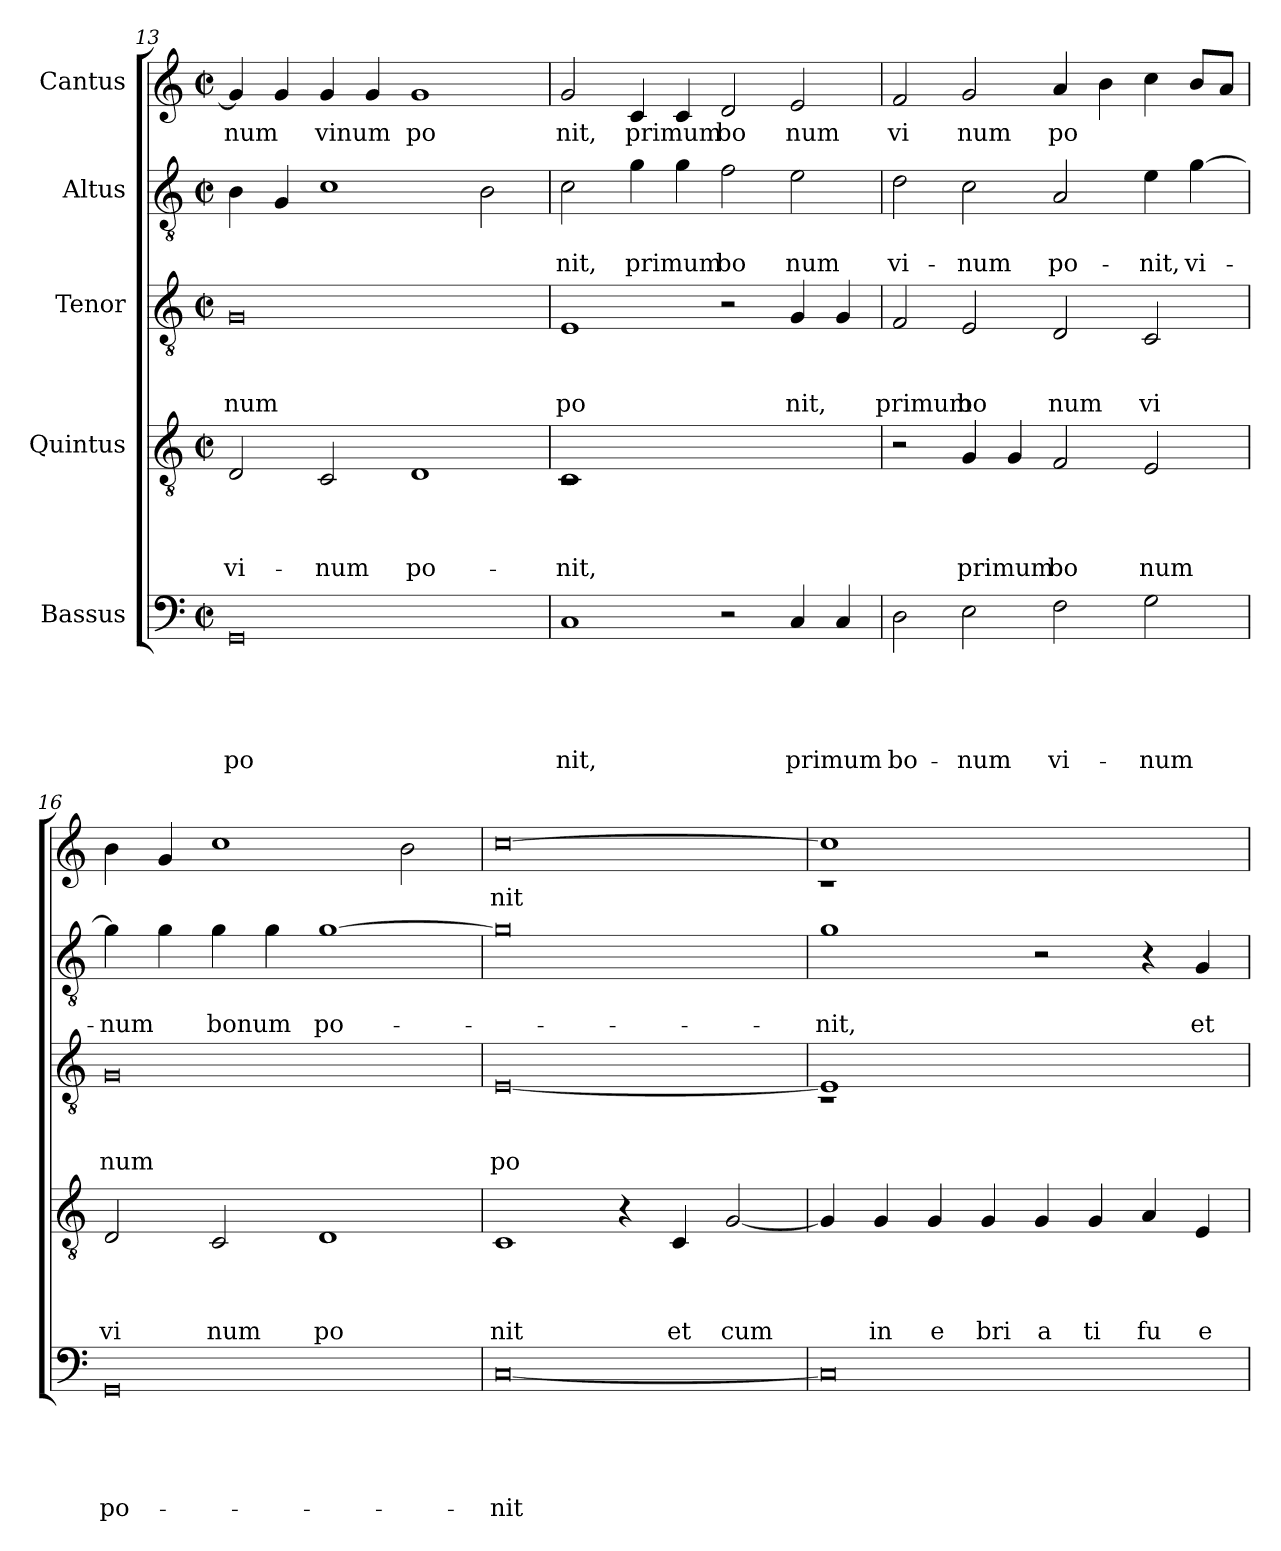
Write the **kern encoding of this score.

**kern	**text	**text	**text	**text	**text	**kern	**text	**text	**text	**text	**kern	**text	**text	**text	**kern	**text	**text	**kern	**text
*part5	*part5	*part5	*part5	*part5	*part5	*part4	*part4	*part4	*part4	*part4	*part3	*part3	*part3	*part3	*part2	*part2	*part2	*part1	*part1
*staff5	*staff5	*staff5	*staff5	*staff5	*staff5	*staff4	*staff4	*staff4	*staff4	*staff4	*staff3	*staff3	*staff3	*staff3	*staff2	*staff2	*staff2	*staff1	*staff1
*I"Bassus	*	*	*	*	*	*I"Quintus	*	*	*	*	*I"Tenor	*	*	*	*I"Altus	*	*	*I"Cantus	*
*clefF4	*	*	*	*	*	*clefGv2	*	*	*	*	*clefGv2	*	*	*	*clefGv2	*	*	*clefG2	*
*k[]	*	*	*	*	*	*k[]	*	*	*	*	*k[]	*	*	*	*k[]	*	*	*k[]	*
*C:	*	*	*	*	*	*C:	*	*	*	*	*C:	*	*	*	*C:	*	*	*C:	*
*M2/2	*	*	*	*	*	*M2/2	*	*	*	*	*M2/2	*	*	*	*M2/2	*	*	*M2/2	*
*met(c|)	*	*	*	*	*	*met(c|)	*	*	*	*	*met(c|)	*	*	*	*met(c|)	*	*	*met(c|)	*
=13	=13	=13	=13	=13	=13	=13	=13	=13	=13	=13	=13	=13	=13	=13	=13	=13	=13	=13	=13
!	!	!	!	!	!LO:LY:b	!	!	!	!	!LO:LY:b	!	!	!	!LO:LY:b	!	!	!	!	!LO:LY:b
0GG	.	.	.	.	po	2D/	.	.	.	vi-	0G	.	.	num	4B\	.	.	4g/]	num
.	.	.	.	.	.	.	.	.	.	.	.	.	.	.	4G/	.	.	4g/	.
!	!	!	!	!	!	!	!	!	!	!LO:LY:b	!	!	!	!	!	!	!	!	!LO:LY:b
.	.	.	.	.	.	2C/	.	.	.	-num	.	.	.	.	1c	.	.	4g/	vinum
.	.	.	.	.	.	.	.	.	.	.	.	.	.	.	.	.	.	4g/	.
!	!	!	!	!	!	!	!	!	!	!LO:LY:b	!	!	!	!	!	!	!	!	!LO:LY:b
.	.	.	.	.	.	1D	.	.	.	po-	.	.	.	.	.	.	.	1g	po
.	.	.	.	.	.	.	.	.	.	.	.	.	.	.	2B\	.	.	.	.
=14	=14	=14	=14	=14	=14	=14	=14	=14	=14	=14	=14	=14	=14	=14	=14	=14	=14	=14	=14
*	*	*	*	*	*	*^	*	*	*	*	*	*	*	*	*	*	*	*	*
!	!	!	!	!	!LO:LY:b	!	!LO:N:vis=1	!	!	!	!LO:LY:b	!	!	!	!LO:LY:b	!	!	!LO:LY:b	!	!LO:LY:b
1C	.	.	.	.	nit,	1C	0rC	.	.	.	-nit,	1E	.	.	po	2c\	.	nit,	2g/	nit,
!	!	!	!	!	!	!	!	!	!	!	!	!	!	!	!	!	!	!LO:LY:b	!	!LO:LY:b
.	.	.	.	.	.	.	.	.	.	.	.	.	.	.	.	4g\	.	primum	4c/	primum
.	.	.	.	.	.	.	.	.	.	.	.	.	.	.	.	4g\	.	.	4c/	.
!	!	!	!	!	!	!	!	!	!	!	!	!	!	!	!	!	!	!LO:LY:b	!	!LO:LY:b
2r	.	.	.	.	.	1ryy	.	.	.	.	.	2r	.	.	.	2f\	.	bo	2d/	bo
!	!	!	!	!	!LO:LY:b	!	!	!	!	!	!	!	!	!	!LO:LY:b	!	!	!LO:LY:b	!	!LO:LY:b
4C/	.	.	.	.	primum	.	.	.	.	.	.	4G/	.	.	nit,	2e\	.	num	2e/	num
4C/	.	.	.	.	.	.	.	.	.	.	.	4G/	.	.	.	.	.	.	.	.
*	*	*	*	*	*	*v	*v	*	*	*	*	*	*	*	*	*	*	*	*	*
!!LO:PB:g=z
=15	=15	=15	=15	=15	=15	=15	=15	=15	=15	=15	=15	=15	=15	=15	=15	=15	=15	=15	=15
!	!	!	!	!	!LO:LY:b	!	!	!	!	!	!	!	!	!LO:LY:b	!	!	!LO:LY:b	!	!LO:LY:b
2D\	.	.	.	.	bo-	2r	.	.	.	.	2F/	.	.	primum	2d\	.	vi-	2f/	vi
!	!	!	!	!	!LO:LY:b	!	!	!	!	!LO:LY:b	!	!	!	!LO:LY:b	!	!	!LO:LY:b	!	!LO:LY:b
2E\	.	.	.	.	-num	4G/	.	.	.	primum	2E/	.	.	bo	2c\	.	-num	2g/	num
.	.	.	.	.	.	4G/	.	.	.	.	.	.	.	.	.	.	.	.	.
!	!	!	!	!	!LO:LY:b	!	!	!	!	!LO:LY:b	!	!	!	!LO:LY:b	!	!	!LO:LY:b	!	!LO:LY:b
2F\	.	.	.	.	vi-	2F/	.	.	.	bo	2D/	.	.	num	2A/	.	po-	4a/	po
.	.	.	.	.	.	.	.	.	.	.	.	.	.	.	.	.	.	4b\	.
!	!	!	!	!	!LO:LY:b	!	!	!	!	!LO:LY:b	!	!	!	!LO:LY:b	!	!	!LO:LY:b	!	!
2G\	.	.	.	.	-num	2E/	.	.	.	num	2C/	.	.	vi	4e\	.	-nit,	4cc\	.
!	!	!	!	!	!	!	!	!	!	!	!	!	!	!	!	!	!LO:LY:b	!	!
.	.	.	.	.	.	.	.	.	.	.	.	.	.	.	[>4g\	.	vi-	8b/L	.
.	.	.	.	.	.	.	.	.	.	.	.	.	.	.	.	.	.	8a/J	.
=16	=16	=16	=16	=16	=16	=16	=16	=16	=16	=16	=16	=16	=16	=16	=16	=16	=16	=16	=16
!	!	!	!	!	!LO:LY:b	!	!	!	!	!LO:LY:b	!	!	!	!LO:LY:b	!	!	!LO:LY:b	!	!
0GG	.	.	.	.	po-	2D/	.	.	.	vi	0G	.	.	num	4g\]	.	-num	4b\	.
.	.	.	.	.	.	.	.	.	.	.	.	.	.	.	4g\	.	.	4g/	.
!	!	!	!	!	!	!	!	!	!	!LO:LY:b	!	!	!	!	!	!	!LO:LY:b	!	!
.	.	.	.	.	.	2C/	.	.	.	num	.	.	.	.	4g\	.	bonum	1cc	.
.	.	.	.	.	.	.	.	.	.	.	.	.	.	.	4g\	.	.	.	.
!	!	!	!	!	!	!	!	!	!	!LO:LY:b	!	!	!	!	!	!	!LO:LY:b	!	!
.	.	.	.	.	.	1D	.	.	.	po	.	.	.	.	[>1g	.	po-	.	.
.	.	.	.	.	.	.	.	.	.	.	.	.	.	.	.	.	.	2b\	.
=17	=17	=17	=17	=17	=17	=17	=17	=17	=17	=17	=17	=17	=17	=17	=17	=17	=17	=17	=17
!	!	!	!	!	!LO:LY:b	!	!	!	!	!LO:LY:b	!	!	!	!LO:LY:b	!	!	!	!	!LO:LY:b
[<0C	.	.	.	.	-nit	1C	.	.	.	nit	[<0E	.	.	po	0g]	.	.	[>0cc	nit
.	.	.	.	.	.	4r	.	.	.	.	.	.	.	.	.	.	.	.	.
!	!	!	!	!	!	!	!	!	!	!LO:LY:b	!	!	!	!	!	!	!	!	!
.	.	.	.	.	.	4C/	.	.	.	et	.	.	.	.	.	.	.	.	.
!	!	!	!	!	!	!	!	!	!	!LO:LY:b	!	!	!	!	!	!	!	!	!
.	.	.	.	.	.	[<2G/	.	.	.	cum	.	.	.	.	.	.	.	.	.
=18	=18	=18	=18	=18	=18	=18	=18	=18	=18	=18	=18	=18	=18	=18	=18	=18	=18	=18	=18
*	*	*	*	*	*	*	*	*	*	*	*^	*	*	*	*	*	*	*^	*
!	!	!	!	!	!	!	!	!	!	!	!	!LO:N:vis=1	!	!	!	!	!	!LO:LY:b	!	!LO:N:vis=1	!
0C]	.	.	.	.	.	4G/]	.	.	.	.	1E]	0rC	.	.	.	1g	.	-nit,	1cc]	0rc	.
!	!	!	!	!	!	!	!	!	!	!LO:LY:b	!	!	!	!	!	!	!	!	!	!	!
.	.	.	.	.	.	4G/	.	.	.	in	.	.	.	.	.	.	.	.	.	.	.
!	!	!	!	!	!	!	!	!	!	!LO:LY:b	!	!	!	!	!	!	!	!	!	!	!
.	.	.	.	.	.	4G/	.	.	.	e	.	.	.	.	.	.	.	.	.	.	.
!	!	!	!	!	!	!	!	!	!	!LO:LY:b	!	!	!	!	!	!	!	!	!	!	!
.	.	.	.	.	.	4G/	.	.	.	bri	.	.	.	.	.	.	.	.	.	.	.
!	!	!	!	!	!	!	!	!	!	!LO:LY:b	!	!	!	!	!	!	!	!	!	!	!
.	.	.	.	.	.	4G/	.	.	.	a	1ryy	.	.	.	.	2r	.	.	1ryy	.	.
!	!	!	!	!	!	!	!	!	!	!LO:LY:b	!	!	!	!	!	!	!	!	!	!	!
.	.	.	.	.	.	4G/	.	.	.	ti	.	.	.	.	.	.	.	.	.	.	.
!	!	!	!	!	!	!	!	!	!	!LO:LY:b	!	!	!	!	!	!	!	!	!	!	!
.	.	.	.	.	.	4A/	.	.	.	fu	.	.	.	.	.	4r	.	.	.	.	.
!	!	!	!	!	!	!	!	!	!	!LO:LY:b	!	!	!	!	!	!	!	!LO:LY:b	!	!	!
.	.	.	.	.	.	4E/	.	.	.	e	.	.	.	.	.	4G/	.	et	.	.	.
*	*	*	*	*	*	*	*	*	*	*	*v	*v	*	*	*	*	*	*	*v	*v	*
=	=	=	=	=	=	=	=	=	=	=	=	=	=	=	=	=	=	=	=
*-	*-	*-	*-	*-	*-	*-	*-	*-	*-	*-	*-	*-	*-	*-	*-	*-	*-	*-	*-
